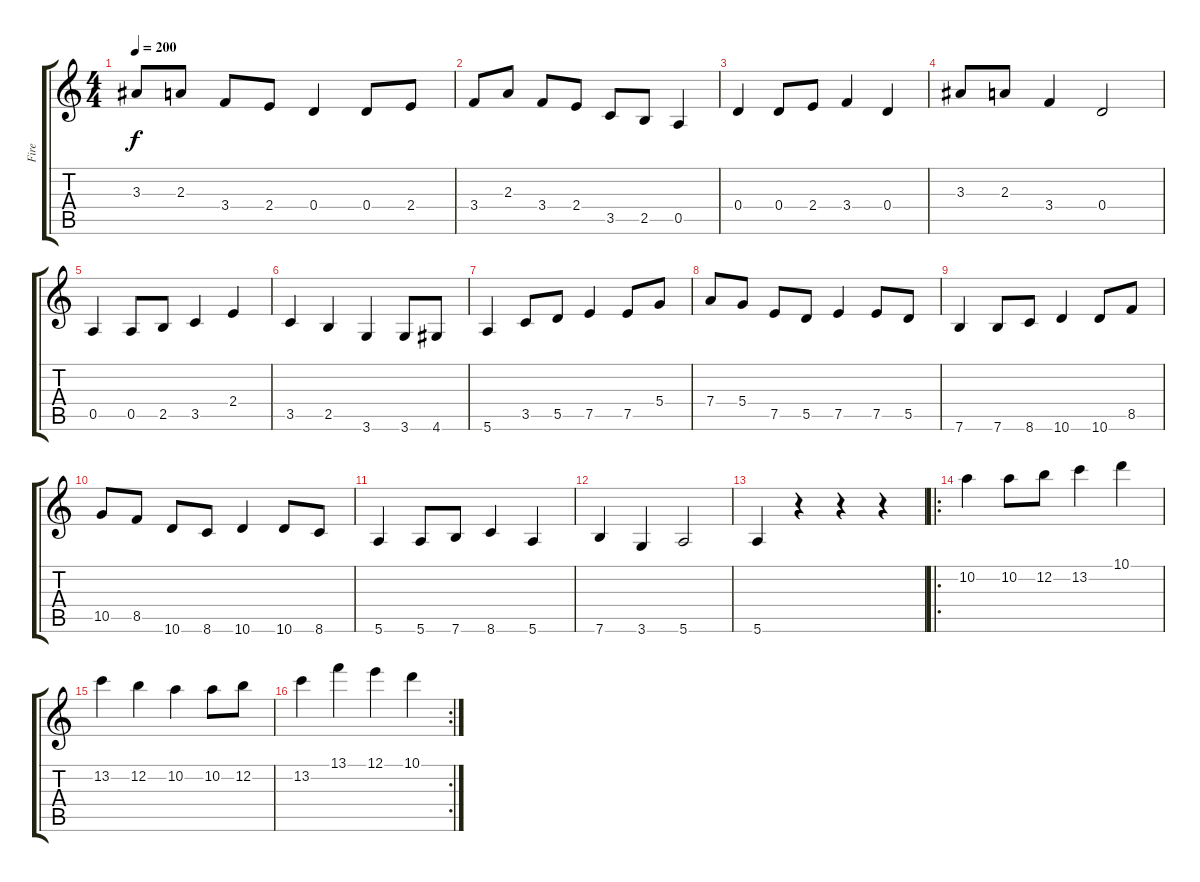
\track ("Fire" "Fire") {instrument distortionguitar}
\staff {score tabs}
\tuning (E4 B3 G3 D3 A2 E2) {hide}
\ts (4 4)
\tempo 200
\clef g2
\ks c
3.3.8{dy f instrument distortionguitar} 2.3.8 3.4.8 2.4.8 0.4.4 0.4.8 2.4.8 |
3.4.8 2.3.8 3.4.8 2.4.8 3.5.8 2.5.8 0.5.4 |
0.4.4 0.4.8 2.4.8 3.4.4 0.4.4 |
3.3.8 2.3.8 3.4.4 0.4.2 |
0.5.4 0.5.8 2.5.8 3.5.4 2.4.4 |
3.5.4 2.5.4 3.6.4 3.6.8 4.6.8 |
5.6.4 3.5.8 5.5.8 7.5.4 7.5.8 5.4.8 |
7.4.8 5.4.8 7.5.8 5.5.8 7.5.4 7.5.8 5.5.8 |
7.6.4 7.6.8 8.6.8 10.6.4 10.6.8 8.5.8 |
10.5.8 8.5.8 10.6.8 8.6.8 10.6.4 10.6.8 8.6.8 |
5.6.4 5.6.8 7.6.8 8.6.4 5.6.4 |
7.6.4 3.6.4 5.6.2 |
5.6.4 r.4 r.4 r.4 |
\ro
10.2.4 10.2.8 12.2.8 13.2.4 10.1.4 |
13.2.4 12.2.4 10.2.4 10.2.8 12.2.8 |
\rc 2
13.2.4 13.1.4 12.1.4 10.1.4
